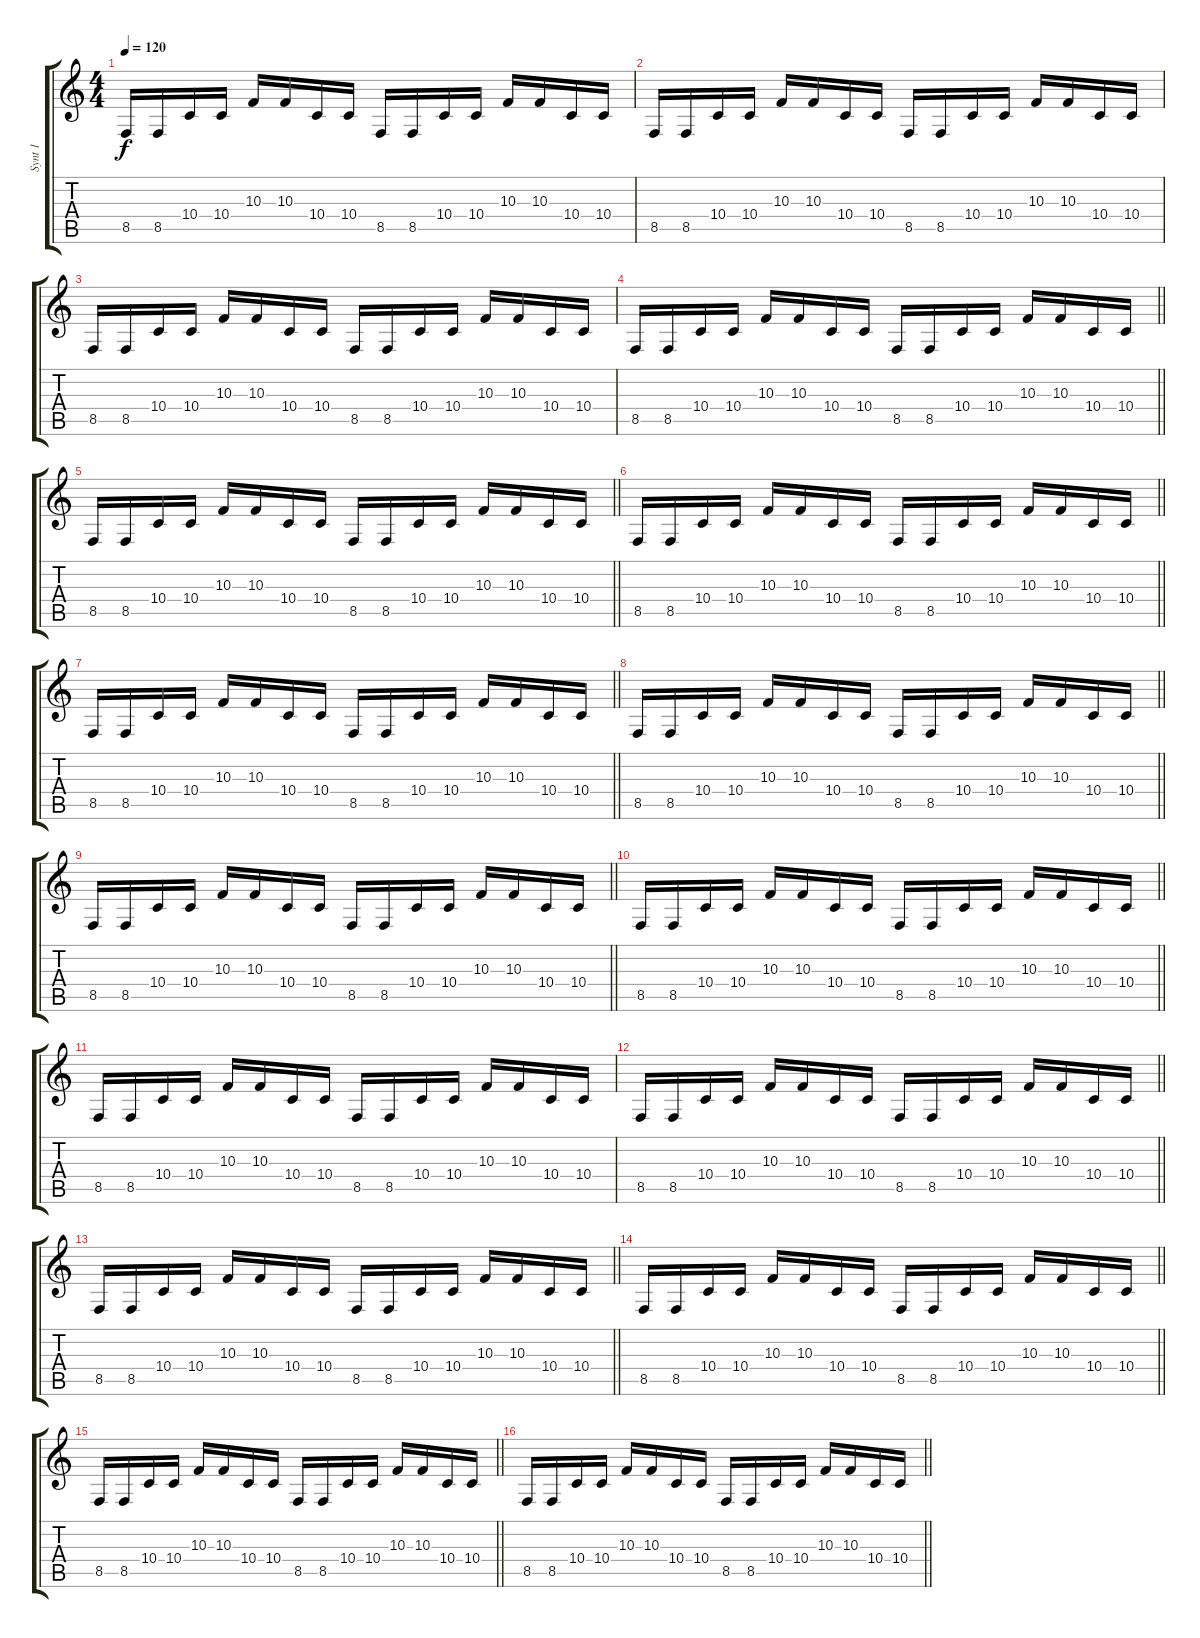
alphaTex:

\track ("Synt 1" "Synt 1") {instrument englishhorn}
\staff {score tabs}
\tuning (E4 B3 G3 D3 A2 E2) {hide}
\ts (4 4)
\tempo 120
\clef g2
\ks c
8.5.16{dy f} 8.5.16 10.4.16 10.4.16 10.3.16 10.3.16 10.4.16 10.4.16 8.5.16 8.5.16 10.4.16 10.4.16 10.3.16 10.3.16 10.4.16 10.4.16 |
8.5.16 8.5.16 10.4.16 10.4.16 10.3.16 10.3.16 10.4.16 10.4.16 8.5.16 8.5.16 10.4.16 10.4.16 10.3.16 10.3.16 10.4.16 10.4.16 |
8.5.16 8.5.16 10.4.16 10.4.16 10.3.16 10.3.16 10.4.16 10.4.16 8.5.16 8.5.16 10.4.16 10.4.16 10.3.16 10.3.16 10.4.16 10.4.16 |
\barLineRight lightlight
8.5.16 8.5.16 10.4.16 10.4.16 10.3.16 10.3.16 10.4.16 10.4.16 8.5.16 8.5.16 10.4.16 10.4.16 10.3.16 10.3.16 10.4.16 10.4.16 |
\barLineRight lightlight
8.5.16 8.5.16 10.4.16 10.4.16 10.3.16 10.3.16 10.4.16 10.4.16 8.5.16 8.5.16 10.4.16 10.4.16 10.3.16 10.3.16 10.4.16 10.4.16 |
\barLineRight lightlight
8.5.16 8.5.16 10.4.16 10.4.16 10.3.16 10.3.16 10.4.16 10.4.16 8.5.16 8.5.16 10.4.16 10.4.16 10.3.16 10.3.16 10.4.16 10.4.16 |
\barLineRight lightlight
8.5.16 8.5.16 10.4.16 10.4.16 10.3.16 10.3.16 10.4.16 10.4.16 8.5.16 8.5.16 10.4.16 10.4.16 10.3.16 10.3.16 10.4.16 10.4.16 |
\barLineRight lightlight
8.5.16 8.5.16 10.4.16 10.4.16 10.3.16 10.3.16 10.4.16 10.4.16 8.5.16 8.5.16 10.4.16 10.4.16 10.3.16 10.3.16 10.4.16 10.4.16 |
\barLineRight lightlight
8.5.16 8.5.16 10.4.16 10.4.16 10.3.16 10.3.16 10.4.16 10.4.16 8.5.16 8.5.16 10.4.16 10.4.16 10.3.16 10.3.16 10.4.16 10.4.16 |
\barLineRight lightlight
8.5.16 8.5.16 10.4.16 10.4.16 10.3.16 10.3.16 10.4.16 10.4.16 8.5.16 8.5.16 10.4.16 10.4.16 10.3.16 10.3.16 10.4.16 10.4.16 |
8.5.16 8.5.16 10.4.16 10.4.16 10.3.16 10.3.16 10.4.16 10.4.16 8.5.16 8.5.16 10.4.16 10.4.16 10.3.16 10.3.16 10.4.16 10.4.16 |
\barLineRight lightlight
8.5.16 8.5.16 10.4.16 10.4.16 10.3.16 10.3.16 10.4.16 10.4.16 8.5.16 8.5.16 10.4.16 10.4.16 10.3.16 10.3.16 10.4.16 10.4.16 |
\barLineRight lightlight
8.5.16 8.5.16 10.4.16 10.4.16 10.3.16 10.3.16 10.4.16 10.4.16 8.5.16 8.5.16 10.4.16 10.4.16 10.3.16 10.3.16 10.4.16 10.4.16 |
\barLineRight lightlight
8.5.16 8.5.16 10.4.16 10.4.16 10.3.16 10.3.16 10.4.16 10.4.16 8.5.16 8.5.16 10.4.16 10.4.16 10.3.16 10.3.16 10.4.16 10.4.16 |
\barLineRight lightlight
8.5.16 8.5.16 10.4.16 10.4.16 10.3.16 10.3.16 10.4.16 10.4.16 8.5.16 8.5.16 10.4.16 10.4.16 10.3.16 10.3.16 10.4.16 10.4.16 |
\barLineRight lightlight
8.5.16 8.5.16 10.4.16 10.4.16 10.3.16 10.3.16 10.4.16 10.4.16 8.5.16 8.5.16 10.4.16 10.4.16 10.3.16 10.3.16 10.4.16 10.4.16
